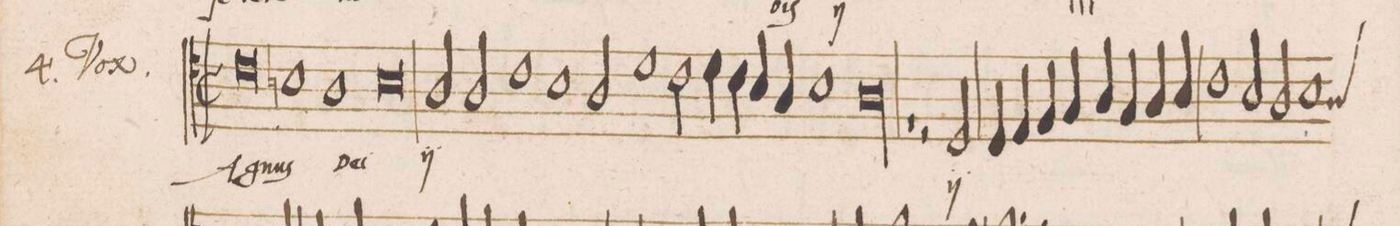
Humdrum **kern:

**kern	**text
*I"TENOR	*
*clefC4	*
*k[]	*
*met(C|)	*
*M2/1	*
0c	Ag-
=28-	=28-
1Bn	-nus
1A	De-
=29-	=29-
0B	-i
=30-	=30-
*	*ij
2A/	Ag-
2A/	-nus
1c	De-
=31-	=31-
1B	.
2A/	.
1d\	.
=32-	=32-
2c\	.
4d\	.
4c\	.
4B/	.
4A/	.
=33-	=33-
1B	.
00A	-i
*	*Xij
=34-	=34-
=35-	=35-
1r	.
=36-	=36-
2r	.
*	*ij
2D/	Ag-
4D/	-nus
4E/	.
4F/	.
4G/	.
=37-	=37-
4A/	.
4G/	.
4A/	.
4B/	.
1c	De-
=38-	=38-
2B/	.
2A/	.
*custos:A	*
1B	.
=39-	=39-
*-	*-
